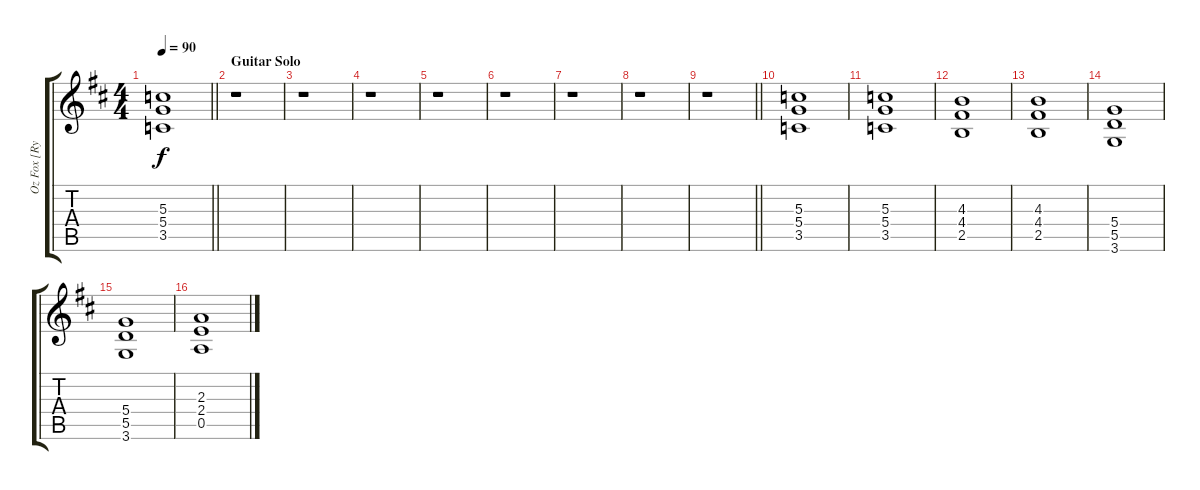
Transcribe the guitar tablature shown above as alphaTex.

\track ("Oz Fox [Rythm Electric Guitar]" "Oz Fox [Ry") {instrument overdrivenguitar}
\staff {score tabs}
\tuning (E4 B3 G3 D3 A2 E2) {hide}
\ts (4 4)
\tempo 90
\clef g2
\barLineRight lightlight
\ks d
(5.3 5.4 3.5).1{dy f} |
\section ("" "Guitar Solo")
r.1 |
r.1 |
r.1 |
r.1 |
r.1 |
r.1 |
r.1 |
\barLineRight lightlight
r.1 |
(5.3 5.4 3.5).1 |
(5.3 5.4 3.5).1 |
(4.3 4.4 2.5).1 |
(4.3 4.4 2.5).1 |
(5.4 5.5 3.6).1 |
(5.4 5.5 3.6).1 |
(2.3 2.4 0.5).1
